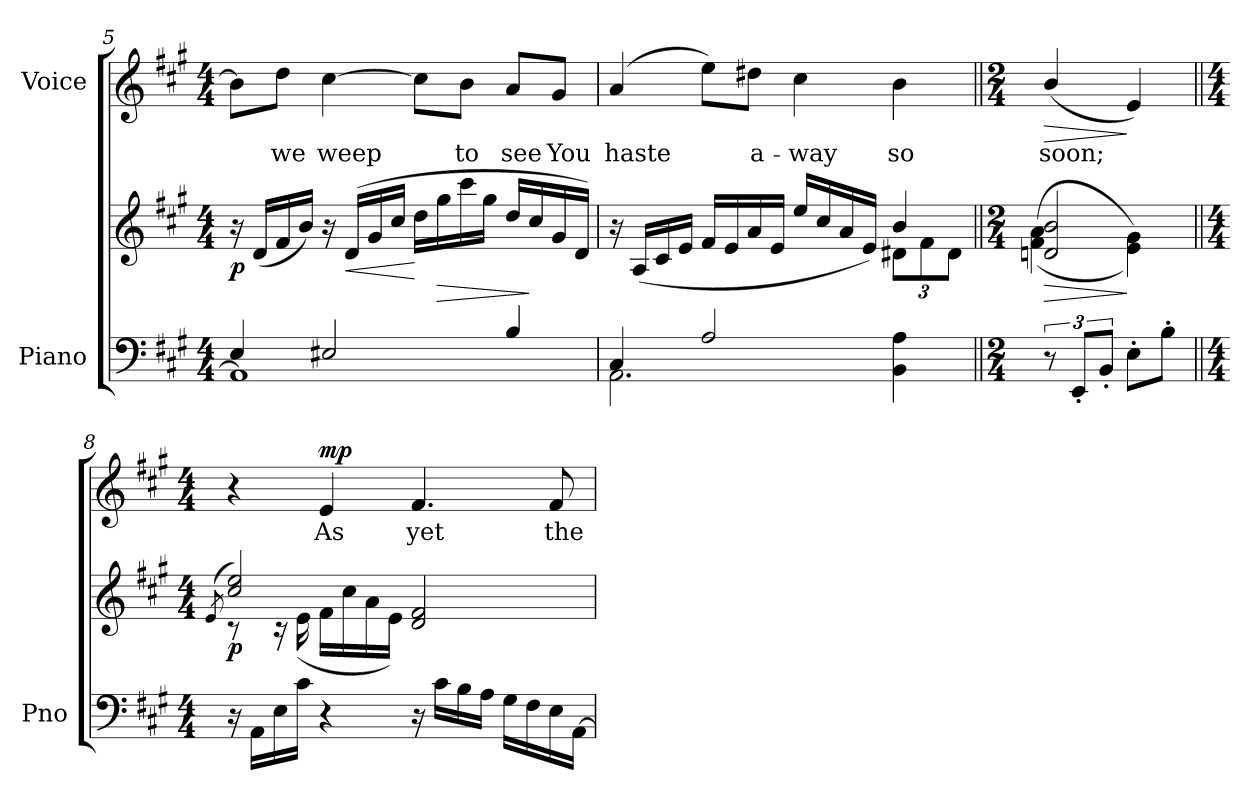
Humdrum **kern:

**kern	**kern	**dynam	**kern	**text	**dynam
*part2	*part2	*part2	*part1	*part1	*part1
*staff3	*staff2	*staff2/3	*staff1	*staff1	*staff1
*I"Piano	*	*	*I"Voice	*	*
*I'Pno	*	*	*	*	*
!!LO:LB:g=z
*clefF4	*clefG2	*	*clefG2	*	*
*k[f#c#g#]	*k[f#c#g#]	*	*k[f#c#g#]	*	*
*M4/4	*M4/4	*	*M4/4	*	*
=5	=5	=5	=5	=5	=5
*^	*	*	*	*	*
!	!	!	!LO:DY:b	!	!	!
4E/	1AA]	16r	p	8b\L]	.	.
.	.	(<16d/LL	.	.	.	.
!	!	!	!	!	!LO:LY:b	!
.	.	16f#/	.	8dd\J	we	.
.	.	16b/JJ)	.	.	.	.
!	!	!	!	!	!LO:LY:b	!
2E#X/	.	16r	.	[4cc#\	weep	.
!	!	!	!LO:HP:b	!	!	!
.	.	(>16d/LL	<	.	.	.
.	.	16g#/	.	.	.	.
.	.	16cc#/JJ	.	.	.	.
.	.	16dd\LL	[	8cc#\L]	.	.
!	!	!	!LO:HP:b	!	!	!
.	.	16gg#\	>	.	.	.
!	!	!	!	!	!LO:LY:b	!
.	.	16ccc#\	.	8b\J	to	.
.	.	16gg#\JJ	.	.	.	.
!	!	!	!	!	!LO:LY:b	!
4B/	.	16dd/LL	.	8a/L	see	.
.	.	16cc#/	]	.	.	.
!	!	!	!	!	!LO:LY:b	!
.	.	16g#/	.	8g#/J	You	.
.	.	16d/JJ)	.	.	.	.
=6	=6	=6	=6	=6	=6	=6
*	*	*^	*	*	*	*
!	!	!	!	!	!	!LO:LY:b	!
4C#/	2.AA\	16r	2.ryy	.	(>4a/	haste	.
.	.	(>16A/LL	.	.	.	.	.
.	.	16c#/	.	.	.	.	.
.	.	16e/JJ	.	.	.	.	.
2A/	.	16f#/LL	.	.	8ee\L)	.	.
.	.	16e/	.	.	.	.	.
!	!	!	!	!	!	!LO:LY:b	!
.	.	16a/	.	.	8dd#X\J	a-	.
.	.	16e/JJ	.	.	.	.	.
!	!	!	!	!	!	!LO:LY:b	!
.	.	16ee/LL	.	.	4cc#\	-way	.
.	.	16cc#/	.	.	.	.	.
.	.	16a/	.	.	.	.	.
.	.	16e/JJ)	.	.	.	.	.
*	*	*	*Xbrackettup	*	*	*	*
!	!	!	!	!	!	!LO:LY:b	!
4BB\ 4A\	4ryy	4b/	12d#X\L	.	4b\	so	.
.	.	.	12f#\	.	.	.	.
.	.	.	12d#\J	.	.	.	.
*v	*v	*	*	*	*	*	*
!!LO:PB:g=z
=7||	=7||	=7||	=7||	=7||	=7||	=7||
*M2/4	*M2/4	*	*	*M2/4	*	*
!	!	!	!LO:HP:b	!	!LO:LY:b	!LO:HP:b
12r	2dn/ 2b/	(<(<4f#\ 4a\	>	(<4b/	soon;	>
12EE'/L	.	.	.	.	.	.
12BB'/J	.	.	.	.	.	.
8E'\L	.	4e\ 4g#\))	]	4e/)	.	]
8B'\J	.	.	.	.	.	.
=8||	=8||	=8||	=8||	=8||	=8||	=8||
*M4/4	*M4/4	*	*	*M4/4	*	*
.	(>8qe/	.	.	.	.	.
!	!	!	!LO:DY:b	!	!	!
16r	2cc#/ 2ee/)	8r	p	4r	.	.
16AA\LL	.	.	.	.	.	.
16E\	.	16r	.	.	.	.
16c#\JJ	.	(<16e\	.	.	.	.
!	!	!	!	!	!LO:LY:b	!LO:DY:a
4r	.	16f#\LL	.	4e/	As	mp
.	.	16cc#\	.	.	.	.
.	.	16a\	.	.	.	.
.	.	16e\JJ)	.	.	.	.
!	!	!	!	!	!LO:LY:b	!
16r	2d/ 2f#/	2ryy	.	4.f#/	yet	.
16c#\LL	.	.	.	.	.	.
16B\	.	.	.	.	.	.
16A\JJ	.	.	.	.	.	.
16G#\LL	.	.	.	.	.	.
16F#\	.	.	.	.	.	.
!	!	!	!	!	!LO:LY:b	!
16E\	.	.	.	8f#/	the	.
[16AA\JJ	.	.	.	.	.	.
*	*v	*v	*	*	*	*
=	=	=	=	=	=
*-	*-	*-	*-	*-	*-
